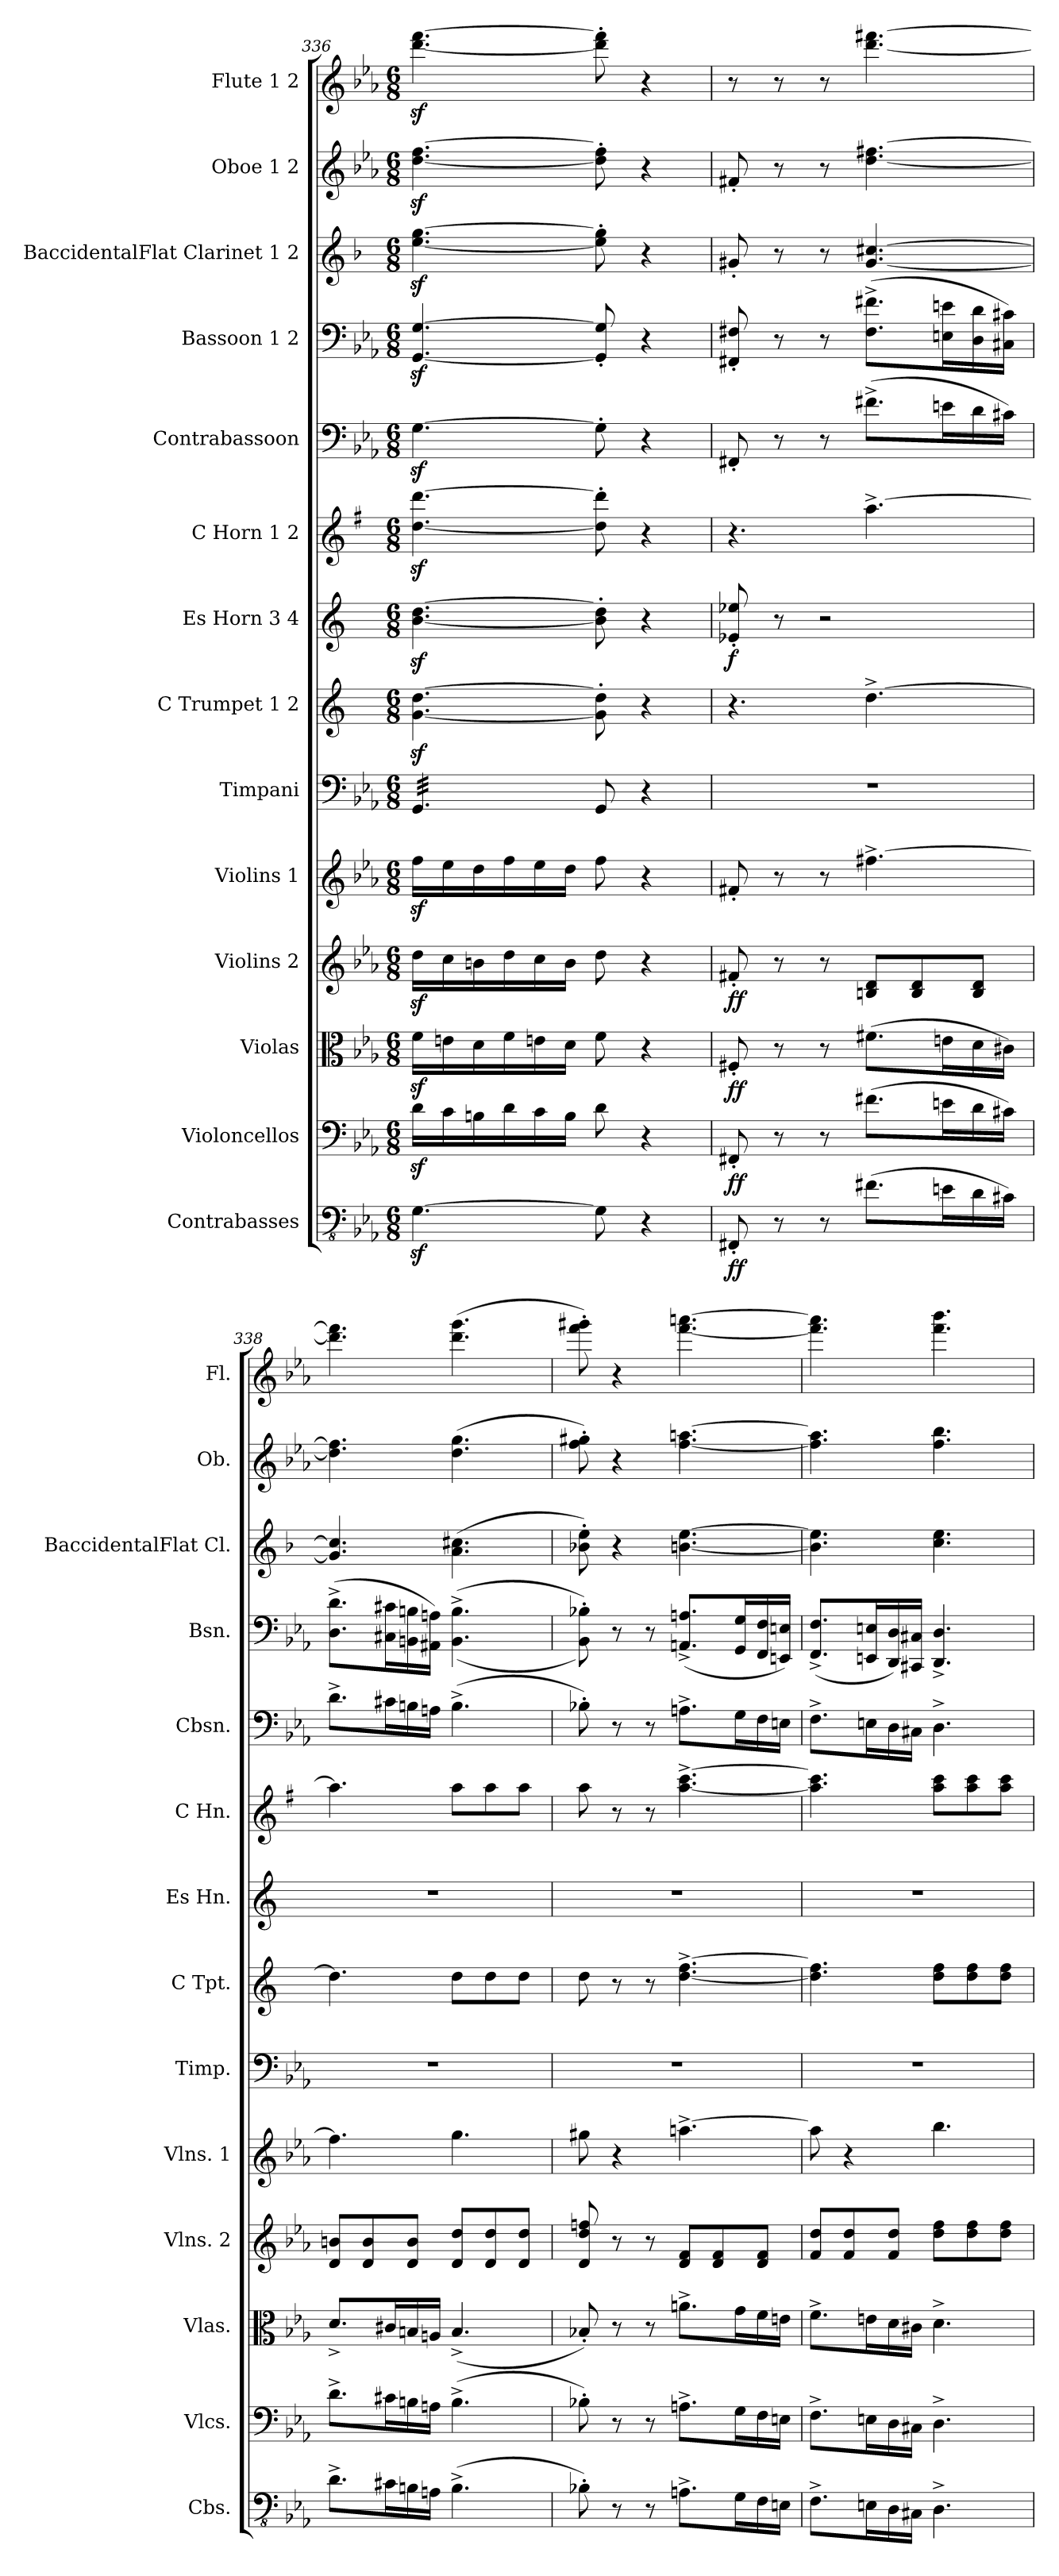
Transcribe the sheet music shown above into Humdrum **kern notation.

**kern	**dynam	**kern	**dynam	**kern	**dynam	**kern	**dynam	**kern	**kern	**kern	**kern	**dynam	**kern	**kern	**kern	**kern	**kern	**kern
*part14	*part14	*part13	*part13	*part12	*part12	*part11	*part11	*part10	*part9	*part8	*part7	*part7	*part6	*part5	*part4	*part3	*part2	*part1
*staff14	*staff14	*staff13	*staff13	*staff12	*staff12	*staff11	*staff11	*staff10	*staff9	*staff8	*staff7	*staff7	*staff6	*staff5	*staff4	*staff3	*staff2	*staff1
*I"Contrabasses	*	*I"Violoncellos	*	*I"Violas	*	*I"Violins 2	*	*I"Violins 1	*I"Timpani	*I"C Trumpet 1 2	*I"Es Horn 3 4	*	*I"C Horn 1 2	*I"Contrabassoon	*I"Bassoon 1 2	*I"BaccidentalFlat Clarinet 1 2	*I"Oboe 1 2	*I"Flute  1 2
*I'Cbs.	*	*I'Vlcs.	*	*I'Vlas.	*	*I'Vlns. 2	*	*I'Vlns. 1	*I'Timp.	*I'C Tpt.	*I'Es Hn.	*	*I'C Hn.	*I'Cbsn.	*I'Bsn.	*I'BaccidentalFlat Cl.	*I'Ob.	*I'Fl.
*clefFv4	*	*clefF4	*	*clefC3	*	*clefG2	*	*clefG2	*clefF4	*clefG2	*clefG2	*	*clefG2	*clefF4	*clefF4	*clefG2	*clefG2	*clefG2
*	*	*	*	*	*	*	*	*	*	*	*ITrd5c9	*	*ITrd4c7	*ITrd7c12	*	*ITrd1c2	*	*
*k[b-e-a-]	*	*k[b-e-a-]	*	*k[b-e-a-]	*	*k[b-e-a-]	*	*k[b-e-a-]	*k[b-e-a-]	*k[]	*k[b-e-a-]	*	*k[]	*k[b-e-a-]	*k[b-e-a-]	*k[b-e-a-]	*k[b-e-a-]	*k[b-e-a-]
*M6/8	*	*M6/8	*	*M6/8	*	*M6/8	*	*M6/8	*M6/8	*M6/8	*M6/8	*	*M6/8	*M6/8	*M6/8	*M6/8	*M6/8	*M6/8
=336	=336	=336	=336	=336	=336	=336	=336	=336	=336	=336	=336	=336	=336	=336	=336	=336	=336	=336
*	*	*	*	*	*	*	*	*	*tremolo	*	*	*	*	*	*	*	*	*
[4.GGz<\	.	16dz<\LL	.	16fz<\LL	.	16ddz<\LL	.	16ffz<\LL	32GG/LLL	[4.g\z< [4.dd\z<	[4.d\z< [4.f\z<	.	[4.g\z< [4.gg\z<	[4.GGz<\	[4.GG/z< [4.G/z<	[4.dd\z< [4.ff\z<	[4.dd\z< [4.ff\z<	[4.ddd\z< [4.fff\z<
.	.	.	.	.	.	.	.	.	32GG/	.	.	.	.	.	.	.	.	.
.	.	16c\	.	16en\	.	16cc\	.	16ee-\	32GG/	.	.	.	.	.	.	.	.	.
.	.	.	.	.	.	.	.	.	32GG/	.	.	.	.	.	.	.	.	.
.	.	16Bn\	.	16d\	.	16bn\	.	16dd\	32GG/	.	.	.	.	.	.	.	.	.
.	.	.	.	.	.	.	.	.	32GG/	.	.	.	.	.	.	.	.	.
.	.	16d\	.	16f\	.	16dd\	.	16ff\	32GG/	.	.	.	.	.	.	.	.	.
.	.	.	.	.	.	.	.	.	32GG/	.	.	.	.	.	.	.	.	.
.	.	16c\	.	16en\	.	16cc\	.	16ee-\	32GG/	.	.	.	.	.	.	.	.	.
.	.	.	.	.	.	.	.	.	32GG/	.	.	.	.	.	.	.	.	.
.	.	16B\JJ	.	16d\JJ	.	16b\JJ	.	16dd\JJ	32GG/	.	.	.	.	.	.	.	.	.
.	.	.	.	.	.	.	.	.	32GG/JJJ	.	.	.	.	.	.	.	.	.
*	*	*	*	*	*	*	*	*	*Xtremolo	*	*	*	*	*	*	*	*	*
8GG\]	.	8d\	.	8f\	.	8dd\	.	8ff\	8GG/	8g\]' 8dd\]'	8d\]' 8f\]'	.	8g\]' 8gg\]'	8GG'\]	8GG/]' 8G/]'	8dd\]' 8ff\]'	8dd\]' 8ff\]'	8ddd\]' 8fff\]'
4r	.	4r	.	4r	.	4r	.	4r	4r	4r	4r	.	4r	4r	4r	4r	4r	4r
!!LO:PB:g=z
=337	=337	=337	=337	=337	=337	=337	=337	=337	=337	=337	=337	=337	=337	=337	=337	=337	=337	=337
!	!LO:DY:b	!	!LO:DY:b	!	!LO:DY:b	!	!LO:DY:b	!	!	!	!	!LO:DY:b	!	!	!	!	!	!
8FFF#X'/	ff	8FF#X'/	ff	8F#X'/	ff	8f#X'/	ff	8f#X'/	2.r	4.r	8G-X/' 8g-X/'	f	4.r	8FFF#X'/	8FF#X/' 8F#X/'	8f#X'/	8f#X'/	8r
8r	.	8r	.	8r	.	8r	.	8r	.	.	8r	.	.	8r	8r	8r	8r	8r
8r	.	8r	.	8r	.	8r	.	8r	.	.	2r	.	.	8r	8r	8r	8r	8r
(8.F#X\L	.	(8.f#X\L	.	(8.f#X\L	.	8Bn/ 8d/L	.	[4.ff#X^\	.	[4.dd^\	.	.	[4.dd^\	(8.F#X^\L	(8.F#\^ 8.f#X\^L	[4.f#/ [4.bn/	[4.dd\ [4.ff#X\	[4.ddd\ [4.fff#X\
.	.	.	.	.	.	8B/ 8d/	.	.	.	.	.	.	.	.	.	.	.	.
16En\L	.	16en\L	.	16en\L	.	.	.	.	.	.	.	.	.	16En\L	16En\ 16en\L	.	.	.
16D\	.	16d\	.	16d\	.	8B/ 8d/J	.	.	.	.	.	.	.	16D\	16D\ 16d\	.	.	.
16C#X\JJ)	.	16c#X\JJ)	.	16c#X\JJ)	.	.	.	.	.	.	.	.	.	16C#X\JJ)	16C#X\ 16c#X\JJ)	.	.	.
=338	=338	=338	=338	=338	=338	=338	=338	=338	=338	=338	=338	=338	=338	=338	=338	=338	=338	=338
8.D^\L	.	8.d^\L	.	8.d^/L	.	8d/ 8bn/L	.	4.ff#\]	2.r	4.dd\]	2.r	.	4.dd\]	8.D^\L	(8.D\^ 8.d\^L	4.f#/] 4.b/]	4.dd\] 4.ff#\]	4.ddd\] 4.fff#\]
.	.	.	.	.	.	8d/ 8b/	.	.	.	.	.	.	.	.	.	.	.	.
16C#X\L	.	16c#X\L	.	16c#X/L	.	.	.	.	.	.	.	.	.	16C#X\L	16C#X\ 16c#X\L	.	.	.
16BBn\	.	16Bn\	.	16Bn/	.	8d/ 8b/J	.	.	.	.	.	.	.	16BBn\	16BBn\ 16Bn\	.	.	.
16AAn\JJ	.	16An\JJ	.	16An/JJ	.	.	.	.	.	.	.	.	.	16AAn\JJ	16AA#X\ 16An\JJ)	.	.	.
(4.BB^\	.	(4.B^\	.	(4.B^/	.	8d/ 8dd/L	.	4.gg\	.	8dd\L	.	.	8dd\L	(4.BB^\	((4.BB\^ 4.B\^	(4.g\ 4.bn\	(4.dd\ 4.gg\	(4.ddd\ 4.ggg\
.	.	.	.	.	.	8d/ 8dd/	.	.	.	8dd\	.	.	8dd\	.	.	.	.	.
.	.	.	.	.	.	8d/ 8dd/J	.	.	.	8dd\J	.	.	8dd\J	.	.	.	.	.
=339	=339	=339	=339	=339	=339	=339	=339	=339	=339	=339	=339	=339	=339	=339	=339	=339	=339	=339
8BB-X'\)	.	8B-X'\)	.	8B-X'/)	.	8d/ 8dd/ 8ffn/	.	8gg#X\	2.r	8dd\	2.r	.	8dd\	8BB-X'\)	8BB-\' 8B-X\'))	8a-X\' 8dd\')	8ff\' 8gg#X\')	8fff\' 8ggg#X\')
8r	.	8r	.	8r	.	8r	.	4r	.	8r	.	.	8r	8r	8r	4r	4r	4r
8r	.	8r	.	8r	.	8r	.	.	.	8r	.	.	8r	8r	8r	.	.	.
8.AAn^\L	.	8.An^\L	.	8.an^\L	.	8d/ 8f/L	.	[4.aan^\	.	[4.dd\^ [4.ff\^	.	.	[4.dd\^ [4.ff\^	8.AAn^\L	(8.AAn/^ 8.An/^L	[4.an\ [4.dd\	[4.ff\ [4.aan\	[4.fff\ [4.aaan\
.	.	.	.	.	.	8d/ 8f/	.	.	.	.	.	.	.	.	.	.	.	.
16GG\L	.	16G\L	.	16g\L	.	.	.	.	.	.	.	.	.	16GG\L	16GG/ 16G/L	.	.	.
16FF\	.	16F\	.	16f\	.	8d/ 8f/J	.	.	.	.	.	.	.	16FF\	16FF/ 16F/	.	.	.
16EEn\JJ	.	16En\JJ	.	16en\JJ	.	.	.	.	.	.	.	.	.	16EEn\JJ	16EEn/ 16En/JJ)	.	.	.
!!LO:PB:g=z
=340	=340	=340	=340	=340	=340	=340	=340	=340	=340	=340	=340	=340	=340	=340	=340	=340	=340	=340
8.FF^\L	.	8.F^\L	.	8.f^\L	.	8f/ 8dd/L	.	8aa\]	2.r	4.dd\] 4.ff\]	2.r	.	4.dd\] 4.ff\]	8.FF^\L	(8.FF/^ 8.F/^L	4.a\] 4.dd\]	4.ff\] 4.aa\]	4.fff\] 4.aaa\]
.	.	.	.	.	.	8f/ 8dd/	.	4r	.	.	.	.	.	.	.	.	.	.
16EEn\L	.	16En\L	.	16en\L	.	.	.	.	.	.	.	.	.	16EEn\L	16EEn/ 16En/L	.	.	.
16DD\	.	16D\	.	16d\	.	8f/ 8dd/J	.	.	.	.	.	.	.	16DD\	16DD/ 16D/)	.	.	.
16CC#X\JJ	.	16C#X\JJ	.	16c#X\JJ	.	.	.	.	.	.	.	.	.	16CC#X\JJ	16CC#X/ 16C#X/JJ	.	.	.
4.DD^\	.	4.D^\	.	4.d^\	.	8dd\ 8ff\L	.	4.bb-\	.	8dd\ 8ff\L	.	.	8dd\ 8ff\L	4.DD^\	4.DD/^ 4.D/^	4.b-\ 4.dd\	4.ff\ 4.bb-\	4.fff\ 4.bbb-\
.	.	.	.	.	.	8dd\ 8ff\	.	.	.	8dd\ 8ff\	.	.	8dd\ 8ff\	.	.	.	.	.
.	.	.	.	.	.	8dd\ 8ff\J	.	.	.	8dd\ 8ff\J	.	.	8dd\ 8ff\J	.	.	.	.	.
=	=	=	=	=	=	=	=	=	=	=	=	=	=	=	=	=	=	=
*-	*-	*-	*-	*-	*-	*-	*-	*-	*-	*-	*-	*-	*-	*-	*-	*-	*-	*-
